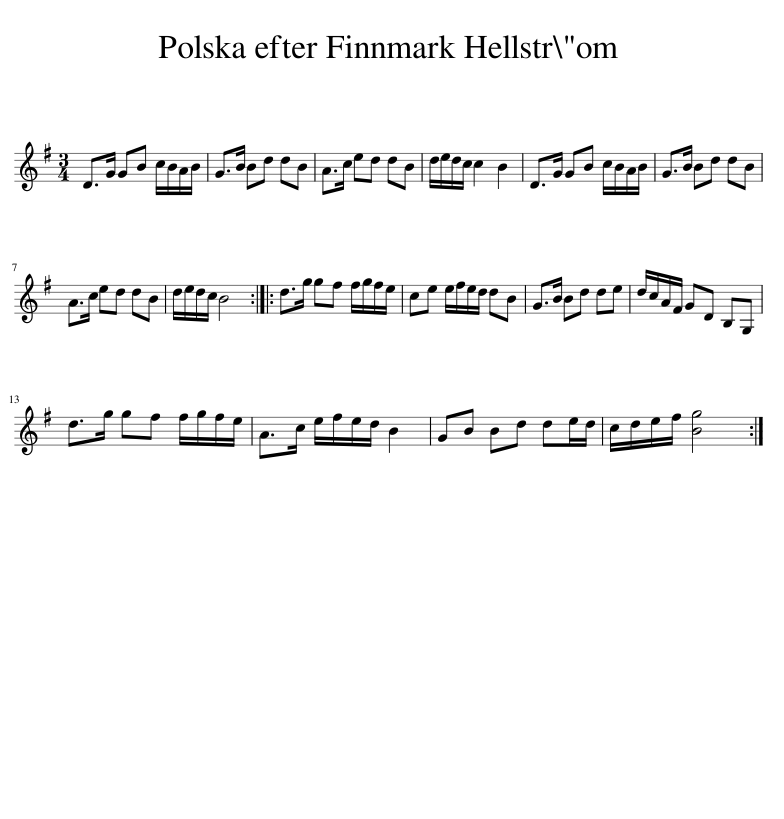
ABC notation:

X:1
L:1/8
M:3/4
I:linebreak $
K:G
V:1 treble
V:1
 D>G GB c/B/A/B/ | G>B Bd dB | A>c ed dB | d/e/d/c/ c2 B2 | D>G GB c/B/A/B/ | %5
 G>B Bd dB |$ A>c ed dB | d/e/d/c/ B4 :: d>g gf f/g/f/e/ | ce e/f/e/d/ dB | %10
 G>B Bd de | d/c/A/F/ GD B,G, |$ d>g gf f/g/f/e/ | A>c e/f/e/d/ B2 | GB Bd de/d/ | %15
 c/d/e/f/ [Bg]4 :| %16
